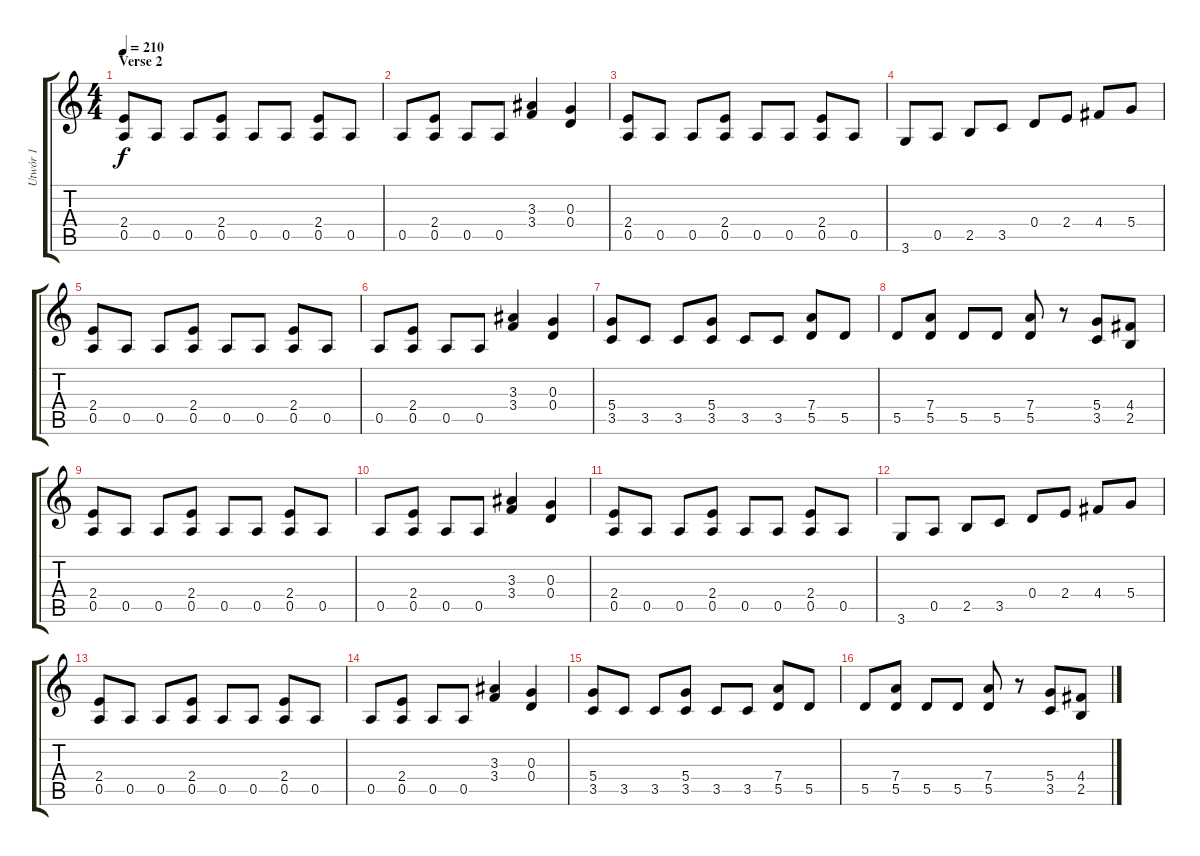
\track ("Utwór 1" "Utwór 1") {instrument overdrivenguitar}
\staff {score tabs}
\tuning (E4 B3 G3 D3 A2 E2) {hide}
\ts (4 4)
\section ("" "Verse 2")
\tempo 210
\clef g2
\ks c
(2.4 0.5).8{dy f} 0.5.8 0.5.8 (2.4 0.5).8 0.5.8 0.5.8 (2.4 0.5).8 0.5.8 |
0.5.8 (2.4 0.5).8 0.5.8 0.5.8 (3.3 3.4).4 (0.3 0.4).4 |
(2.4 0.5).8 0.5.8 0.5.8 (2.4 0.5).8 0.5.8 0.5.8 (2.4 0.5).8 0.5.8 |
3.6.8 0.5.8 2.5.8 3.5.8 0.4.8 2.4.8 4.4.8 5.4.8 |
(2.4 0.5).8 0.5.8 0.5.8 (2.4 0.5).8 0.5.8 0.5.8 (2.4 0.5).8 0.5.8 |
0.5.8 (2.4 0.5).8 0.5.8 0.5.8 (3.3 3.4).4 (0.3 0.4).4 |
(5.4 3.5).8 3.5.8 3.5.8 (5.4 3.5).8 3.5.8 3.5.8 (7.4 5.5).8 5.5.8 |
5.5.8 (7.4 5.5).8 5.5.8 5.5.8 (7.4 5.5).8 r.8 (5.4 3.5).8 (4.4 2.5).8 |
(2.4 0.5).8 0.5.8 0.5.8 (2.4 0.5).8 0.5.8 0.5.8 (2.4 0.5).8 0.5.8 |
0.5.8 (2.4 0.5).8 0.5.8 0.5.8 (3.3 3.4).4 (0.3 0.4).4 |
(2.4 0.5).8 0.5.8 0.5.8 (2.4 0.5).8 0.5.8 0.5.8 (2.4 0.5).8 0.5.8 |
3.6.8 0.5.8 2.5.8 3.5.8 0.4.8 2.4.8 4.4.8 5.4.8 |
(2.4 0.5).8 0.5.8 0.5.8 (2.4 0.5).8 0.5.8 0.5.8 (2.4 0.5).8 0.5.8 |
0.5.8 (2.4 0.5).8 0.5.8 0.5.8 (3.3 3.4).4 (0.3 0.4).4 |
(5.4 3.5).8 3.5.8 3.5.8 (5.4 3.5).8 3.5.8 3.5.8 (7.4 5.5).8 5.5.8 |
5.5.8 (7.4 5.5).8 5.5.8 5.5.8 (7.4 5.5).8 r.8 (5.4 3.5).8 (4.4 2.5).8
